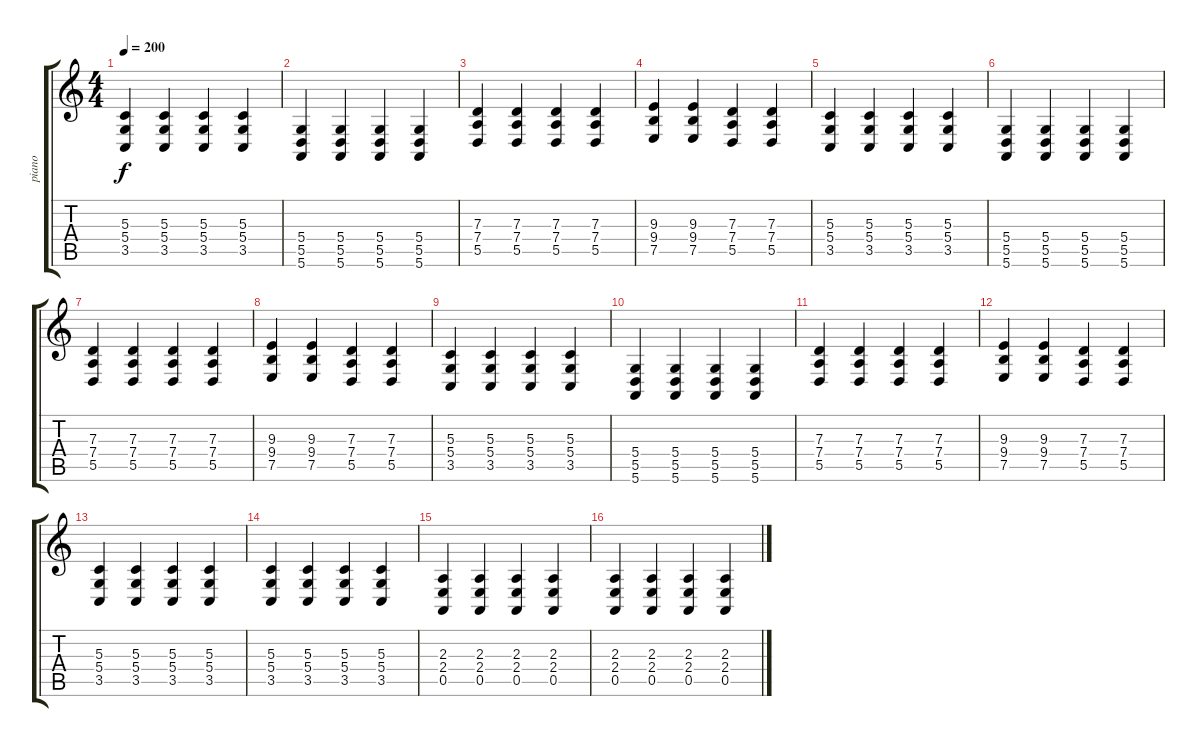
\track ("piano" "piano") {instrument acousticgrandpiano}
\staff {score tabs}
\tuning (E4 B3 G3 D3 A2 E2) {hide}
\ts (4 4)
\tempo 200
\clef g2
\ks c
(5.3 5.4 3.5).4{dy f} (5.3 5.4 3.5).4 (5.3 5.4 3.5).4 (5.3 5.4 3.5).4 |
(5.4 5.5 5.6).4 (5.4 5.5 5.6).4 (5.4 5.5 5.6).4 (5.4 5.5 5.6).4 |
(7.3 7.4 5.5).4 (7.3 7.4 5.5).4 (7.3 7.4 5.5).4 (7.3 7.4 5.5).4 |
(9.3 9.4 7.5).4 (9.3 9.4 7.5).4 (7.3 7.4 5.5).4 (7.3 7.4 5.5).4 |
(5.3 5.4 3.5).4 (5.3 5.4 3.5).4 (5.3 5.4 3.5).4 (5.3 5.4 3.5).4 |
(5.4 5.5 5.6).4 (5.4 5.5 5.6).4 (5.4 5.5 5.6).4 (5.4 5.5 5.6).4 |
(7.3 7.4 5.5).4 (7.3 7.4 5.5).4 (7.3 7.4 5.5).4 (7.3 7.4 5.5).4 |
(9.3 9.4 7.5).4 (9.3 9.4 7.5).4 (7.3 7.4 5.5).4 (7.3 7.4 5.5).4 |
(5.3 5.4 3.5).4 (5.3 5.4 3.5).4 (5.3 5.4 3.5).4 (5.3 5.4 3.5).4 |
(5.4 5.5 5.6).4 (5.4 5.5 5.6).4 (5.4 5.5 5.6).4 (5.4 5.5 5.6).4 |
(7.3 7.4 5.5).4 (7.3 7.4 5.5).4 (7.3 7.4 5.5).4 (7.3 7.4 5.5).4 |
(9.3 9.4 7.5).4 (9.3 9.4 7.5).4 (7.3 7.4 5.5).4 (7.3 7.4 5.5).4 |
(5.3 5.4 3.5).4 (5.3 5.4 3.5).4 (5.3 5.4 3.5).4 (5.3 5.4 3.5).4 |
(5.3 5.4 3.5).4 (5.3 5.4 3.5).4 (5.3 5.4 3.5).4 (5.3 5.4 3.5).4 |
(2.3 2.4 0.5).4 (2.3 2.4 0.5).4 (2.3 2.4 0.5).4 (2.3 2.4 0.5).4 |
(2.3 2.4 0.5).4 (2.3 2.4 0.5).4 (2.3 2.4 0.5).4 (2.3 2.4 0.5).4
